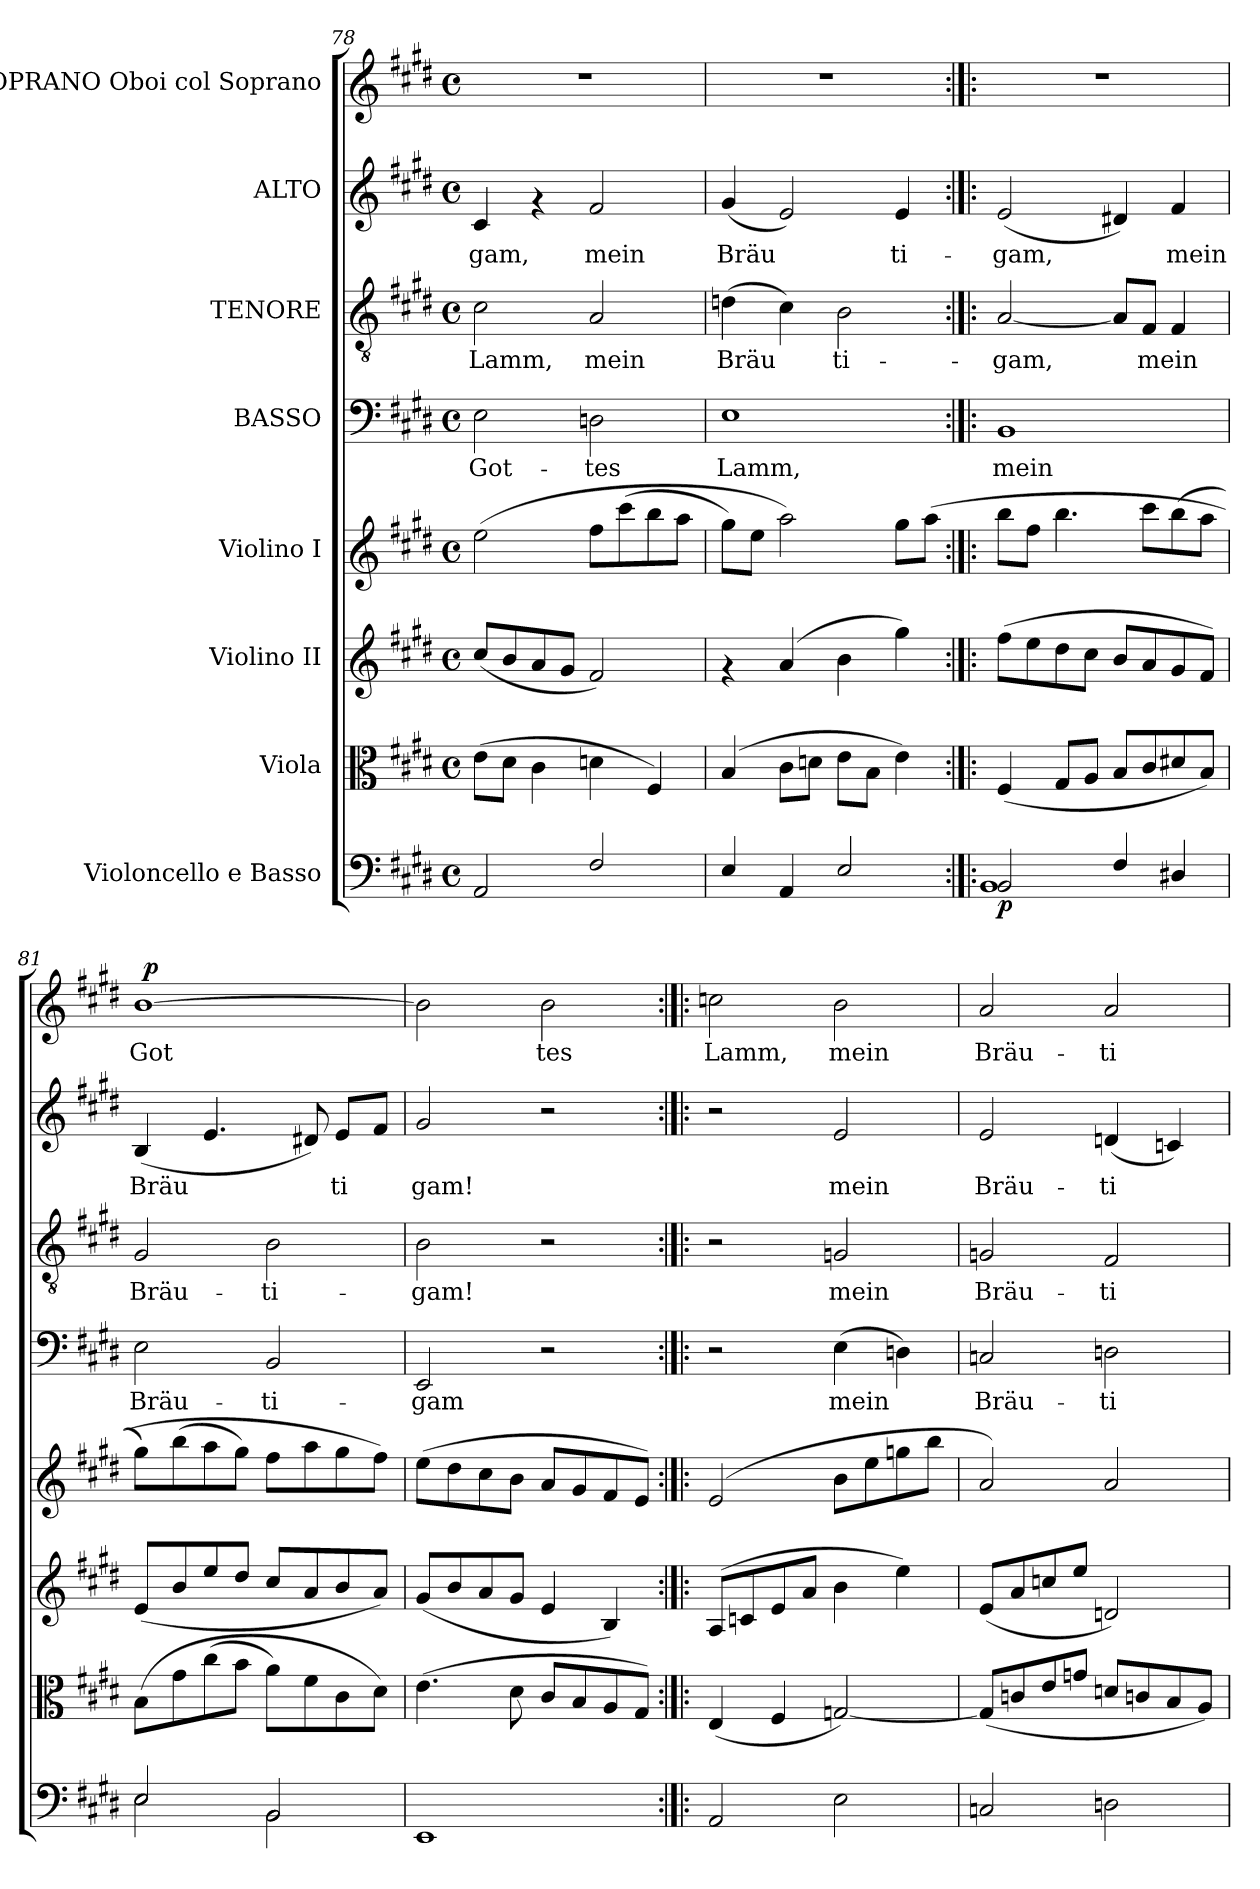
**kern	**dynam	**kern	**kern	**kern	**kern	**text	**kern	**text	**kern	**text	**kern	**text	**dynam
*part8	*part8	*part7	*part6	*part5	*part4	*part4	*part3	*part3	*part2	*part2	*part1	*part1	*part1
*staff8	*staff8	*staff7	*staff6	*staff5	*staff4	*staff4	*staff3	*staff3	*staff2	*staff2	*staff1	*staff1	*staff1
*I"Violoncello  e Basso	*	*I"Viola	*I"Violino II	*I"Violino I	*I"BASSO	*	*I"TENORE	*	*I"ALTO	*	*I"SOPRANO  Oboi col Soprano	*	*
*clefF4	*	*clefC3	*clefG2	*clefG2	*clefF4	*	*clefGv2	*	*clefG2	*	*clefG2	*	*
*k[f#c#g#d#]	*	*k[f#c#g#d#]	*k[f#c#g#d#]	*k[f#c#g#d#]	*k[f#c#g#d#]	*	*k[f#c#g#d#]	*	*k[f#c#g#d#]	*	*k[f#c#g#d#]	*	*
*E:	*	*E:	*E:	*E:	*E:	*	*E:	*	*E:	*	*E:	*	*
*M4/4	*	*M4/4	*M4/4	*M4/4	*M4/4	*	*M4/4	*	*M4/4	*	*M4/4	*	*
*met(c)	*	*met(c)	*met(c)	*met(c)	*met(c)	*	*met(c)	*	*met(c)	*	*met(c)	*	*
=78	=78	=78	=78	=78	=78	=78	=78	=78	=78	=78	=78	=78	=78
!	!	!	!	!	!	!LO:LY:b:cj	!	!LO:LY:b:cj	!	!LO:LY:b:cj	!	!	!
2AA/	.	(>8e\L	(>8cc#/L	(>2ee\	2E\	Got-	2c#\	Lamm,	4c#/	-gam,	1r	.	.
.	.	8d#\J	8b/	.	.	.	.	.	.	.	.	.	.
.	.	4c#\	8a/	.	.	.	.	.	4rf	.	.	.	.
.	.	.	8g#/J	.	.	.	.	.	.	.	.	.	.
!	!	!	!	!	!	!LO:LY:b:cj	!	!LO:LY:b:cj	!	!LO:LY:b:cj	!	!	!
2F#/	.	4dn\	2f#/)	8ff#\L	2Dn\	-tes	2A/	mein	2f#/	mein	.	.	.
.	.	.	.	(<8ccc#\	.	.	.	.	.	.	.	.	.
.	.	4F#/)	.	8bb\	.	.	.	.	.	.	.	.	.
.	.	.	.	8aa\J	.	.	.	.	.	.	.	.	.
=79	=79	=79	=79	=79	=79	=79	=79	=79	=79	=79	=79	=79	=79
!	!	!	!	!	!	!LO:LY:b:cj	!	!LO:LY:b:cj	!	!LO:LY:b:cj	!	!	!
4E/	.	(>4B/	4rf	8gg#\L)	1E	Lamm,	(>4dn\	Bräu-	(>4g#/	Bräu-	1r	.	.
.	.	.	.	8ee\J	.	.	.	.	.	.	.	.	.
!	!	!	!	!	!	!	!	!LO:LY:b:cj	!	!LO:LY:b:cj	!	!	!
4AA/	.	8c#\L	(>4a/	2aa\)	.	.	4c#\)	--	2e/)	--	.	.	.
.	.	8dn\J	.	.	.	.	.	.	.	.	.	.	.
!	!	!	!	!	!	!	!	!LO:LY:b:cj	!	!	!	!	!
2E/	.	8e\L	4b\	.	.	.	2B\	-ti-	.	.	.	.	.
.	.	8B\J	.	.	.	.	.	.	.	.	.	.	.
!	!	!	!	!	!	!	!	!	!	!LO:LY:b:cj	!	!	!
.	.	4e\)	4gg#\)	8gg#\L	.	.	.	.	4e/	-ti-	.	.	.
.	.	.	.	(>8aa\J	.	.	.	.	.	.	.	.	.
!!LO:LB:g=z
=80:|!|:	=80:|!|:	=80:|!|:	=80:|!|:	=80:|!|:	=80:|!|:	=80:|!|:	=80:|!|:	=80:|!|:	=80:|!|:	=80:|!|:	=80:|!|:	=80:|!|:	=80:|!|:
*^	*	*	*	*	*	*	*	*	*	*	*	*	*
!	!	!LO:DY:b	!	!	!	!	!LO:LY:b:cj	!	!LO:LY:b:cj	!	!LO:LY:b:cj	!	!	!
2BB/	1BB	p	(<4F#/	(>8ff#\L	8bb\L	1BB	mein	[<2A/	-gam,	(>2e/	-gam,	1r	.	.
.	.	.	.	8ee\	8ff#\J	.	.	.	.	.	.	.	.	.
.	.	.	8G#/L	8dd#\	4.bb\	.	.	.	.	.	.	.	.	.
.	.	.	8A/J	8cc#\J	.	.	.	.	.	.	.	.	.	.
!	!	!	!	!	!	!	!	!	!LO:LY:b:cj	!	!LO:LY:b:cj	!	!	!
4F#/	.	.	8B/L	8b/L	.	.	.	8A/L]	.	4d#X/)	.	.	.	.
!	!	!	!	!	!	!	!	!	!LO:LY:b:cj	!	!	!	!	!
.	.	.	8c#/	8a/	8ccc#\L	.	.	8F#/J	mein	.	.	.	.	.
!	!	!	!	!	!	!	!	!	!LO:LY:b:cj	!	!LO:LY:b:cj	!	!	!
4D#X/	.	.	8d#X/	8g#/	(<8bb\	.	.	4F#/	.	4f#/	mein	.	.	.
.	.	.	8B/J)	8f#/J)	8aa\J	.	.	.	.	.	.	.	.	.
=81	=81	=81	=81	=81	=81	=81	=81	=81	=81	=81	=81	=81	=81	=81
!	!	!	!	!	!	!	!LO:LY:b:cj	!	!LO:LY:b:cj	!	!LO:LY:b:cj	!	!LO:LY:b:cj	!
*	*	*	*	*	*	*	*	*	*	*	*	*^	*	*
2E/	2E\	.	(>8B\L	(<8e/L	8gg#\L)	2E\	Bräu-	2G#/	Bräu-	(>4B/	Bräu-	[>1b	64ryy	Got-	.
!	!	!	!	!	!	!	!	!	!	!	!	!	!	!	!LO:DY:b
.	.	.	.	.	.	.	.	.	.	.	.	.	2ryy	.	p
.	.	.	8g#\	8b/	(<8bb\	.	.	.	.	.	.	.	.	.	.
!	!	!	!	!	!	!	!	!	!	!	!LO:LY:b:cj	!	!	!	!
.	.	.	(<8cc#\	8ee/	8aa\	.	.	.	.	4.e/	--	.	.	.	.
.	.	.	8b\J	8dd#/J	8gg#\J)	.	.	.	.	.	.	.	.	.	.
!	!	!	!	!	!	!	!LO:LY:b:cj	!	!LO:LY:b:cj	!	!	!	!	!	!
2BB/	2BB\	.	8a\L)	8cc#/L	8ff#\L	2BB/	-ti-	2B\	-ti-	.	.	.	.	.	.
.	.	.	.	.	.	.	.	.	.	.	.	.	4ryy	.	.
!	!	!	!	!	!	!	!	!	!	!	!LO:LY:b:cj	!	!	!	!
.	.	.	8f#\	8a/	8aa\	.	.	.	.	8d#X/)	--	.	.	.	.
!	!	!	!	!	!	!	!	!	!	!	!LO:LY:b:cj	!	!	!	!
.	.	.	8c#\	8b/	8gg#\	.	.	.	.	8e/L	-ti-	.	.	.	.
.	.	.	.	.	.	.	.	.	.	.	.	.	8...ryy	.	.
!	!	!	!	!	!	!	!	!	!	!	!LO:LY:b:cj	!	!	!	!
.	.	.	8d#\J)	8a/J)	8ff#\J)	.	.	.	.	8f#/J	-	.	.	.	.
*v	*v	*	*	*	*	*	*	*	*	*	*	*	*	*	*
=82	=82	=82	=82	=82	=82	=82	=82	=82	=82	=82	=82	=82	=82	=82
!	!	!	!	!	!	!LO:LY:b:cj	!	!LO:LY:b:cj	!	!LO:LY:b:cj	!	!	!LO:LY:b:cj	!
*	*	*	*	*	*	*	*	*	*	*	*v	*v	*	*
1EE	.	(>4.e\	(<8g#/L	(>8ee\L	2EE/	-gam	2B\	-gam!	2g#/	gam!	2b\]	--	.
.	.	.	8b/	8dd#\	.	.	.	.	.	.	.	.	.
.	.	.	8a/	8cc#\	.	.	.	.	.	.	.	.	.
.	.	8d#\	8g#/J	8b\J	.	.	.	.	.	.	.	.	.
!	!	!	!	!	!	!	!	!	!	!	!	!LO:LY:b:cj	!
.	.	8c#/L	4e/	8a/L	2r	.	2r	.	2r	.	2b\	-tes	.
.	.	8B/	.	8g#/	.	.	.	.	.	.	.	.	.
.	.	8A/	4B/)	8f#/	.	.	.	.	.	.	.	.	.
.	.	8G#/J)	.	8e/J)	.	.	.	.	.	.	.	.	.
=83:|!|:	=83:|!|:	=83:|!|:	=83:|!|:	=83:|!|:	=83:|!|:	=83:|!|:	=83:|!|:	=83:|!|:	=83:|!|:	=83:|!|:	=83:|!|:	=83:|!|:	=83:|!|:
!	!	!	!	!	!	!	!	!	!	!	!	!LO:LY:b:cj	!
2AA/	.	(<4E/	(>8A/L	(>2e/	2r	.	2r	.	2r	.	2ccn\	Lamm,	.
.	.	.	8cn/	.	.	.	.	.	.	.	.	.	.
.	.	4F#/	8e/	.	.	.	.	.	.	.	.	.	.
.	.	.	8a/J	.	.	.	.	.	.	.	.	.	.
!	!	!	!	!	!	!LO:LY:b:cj	!	!LO:LY:b:cj	!	!LO:LY:b:cj	!	!LO:LY:b:cj	!
2E\	.	[<2Gn/)	4b\	8b\L	(>4E\	mein	2Gn/	mein	2e/	mein	2b\	mein	.
.	.	.	.	8ee\	.	.	.	.	.	.	.	.	.
!	!	!	!	!	!	!LO:LY:b:cj	!	!	!	!	!	!	!
.	.	.	4ee\)	8ggn\	4Dn\)	.	.	.	.	.	.	.	.
.	.	.	.	8bb\J	.	.	.	.	.	.	.	.	.
=84	=84	=84	=84	=84	=84	=84	=84	=84	=84	=84	=84	=84	=84
!	!	!	!	!	!	!LO:LY:b:cj	!	!LO:LY:b:cj	!	!LO:LY:b:cj	!	!LO:LY:b:cj	!
2Cn/	.	(<8G/L]	(<8e/L	2a/)	2Cn/	Bräu-	2Gn/	Bräu-	2e/	Bräu-	2a/	Bräu-	.
.	.	8cn/	8a/	.	.	.	.	.	.	.	.	.	.
.	.	8e/	8ccn/	.	.	.	.	.	.	.	.	.	.
.	.	8gn/J	8ee/J	.	.	.	.	.	.	.	.	.	.
!	!	!	!	!	!	!LO:LY:b:cj	!	!LO:LY:b:cj	!	!LO:LY:b:cj	!	!LO:LY:b:cj	!
2Dn\	.	8dn/L	2dn/)	2a/	2Dn\	-ti-	2F#/	-ti-	(<4dn/	-ti-	2a/	-ti-	.
.	.	8cn/	.	.	.	.	.	.	.	.	.	.	.
!	!	!	!	!	!	!	!	!	!	!LO:LY:b:cj	!	!	!
.	.	8B/	.	.	.	.	.	.	4cn/)	-	.	.	.
.	.	8A/J)	.	.	.	.	.	.	.	.	.	.	.
=	=	=	=	=	=	=	=	=	=	=	=	=	=
*-	*-	*-	*-	*-	*-	*-	*-	*-	*-	*-	*-	*-	*-
